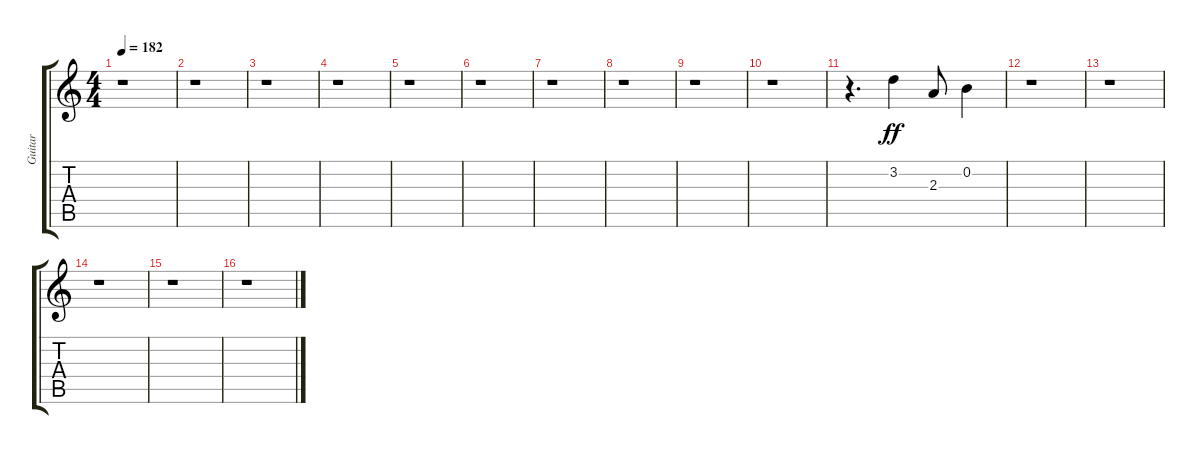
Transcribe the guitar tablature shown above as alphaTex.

\track ("Guitar" "Guitar") {instrument distortionguitar}
\staff {score tabs}
\tuning (E4 B3 G3 D3 A2 E2) {hide}
\ts (4 4)
\tempo 182
\clef g2
\ks c
r.1{dy f} |
r.1 |
r.1 |
r.1 |
r.1 |
r.1 |
r.1 |
r.1 |
r.1 |
r.1 |
r.4{d} 3.2.4{dy ff} 2.3.8 0.2.4 |
r.1 |
r.1 |
r.1 |
r.1 |
r.1
